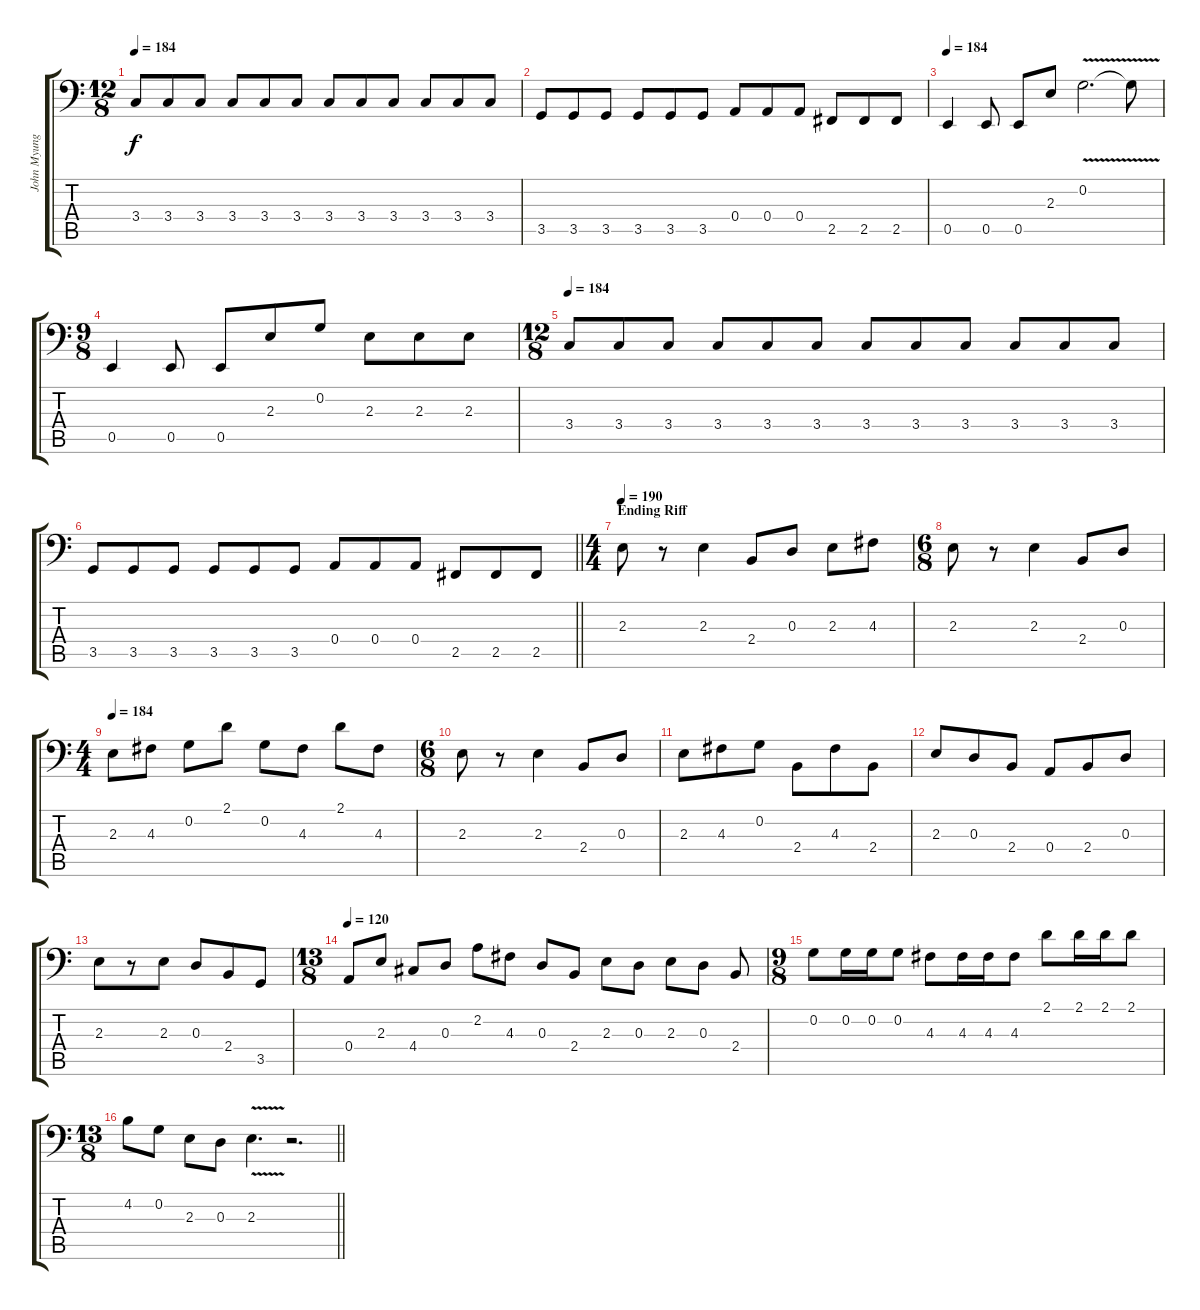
\track ("John Myung" "John Myung") {instrument electricbassfinger}
\staff {score tabs}
\tuning (C3 G2 D2 A1 E1 B0) {hide}
\ts (12 8)
\tempo 184
\clef f4
\ks c
3.4.8{dy f} 3.4.8 3.4.8 3.4.8 3.4.8 3.4.8 3.4.8 3.4.8 3.4.8 3.4.8 3.4.8 3.4.8 |
3.5.8 3.5.8 3.5.8 3.5.8 3.5.8 3.5.8 0.4.8 0.4.8 0.4.8 2.5.8 2.5.8 2.5.8 |
\tempo 184
0.5.4 0.5.8 0.5.8 2.3.8 0.2{v}.2{d} 0.2{t}.8 |
\ts (9 8)
0.5.4 0.5.8 0.5.8 2.3.8 0.2.8 2.3.8 2.3.8 2.3.8 |
\ts (12 8)
\tempo 184
3.4.8 3.4.8 3.4.8 3.4.8 3.4.8 3.4.8 3.4.8 3.4.8 3.4.8 3.4.8 3.4.8 3.4.8 |
\barLineRight lightlight
3.5.8 3.5.8 3.5.8 3.5.8 3.5.8 3.5.8 0.4.8 0.4.8 0.4.8 2.5.8 2.5.8 2.5.8 |
\ts (4 4)
\section ("" "Ending Riff")
\tempo 190
2.3.8 r.8 2.3.4 2.4.8 0.3.8 2.3.8 4.3.8 |
\ts (6 8)
2.3.8 r.8 2.3.4 2.4.8 0.3.8 |
\ts (4 4)
\tempo 184
2.3.8 4.3.8 0.2.8 2.1.8 0.2.8 4.3.8 2.1.8 4.3.8 |
\ts (6 8)
2.3.8 r.8 2.3.4 2.4.8 0.3.8 |
2.3.8 4.3.8 0.2.8 2.4.8 4.3.8 2.4.8 |
2.3.8 0.3.8 2.4.8 0.4.8 2.4.8 0.3.8 |
2.3.8 r.8 2.3.8 0.3.8 2.4.8 3.5.8 |
\ts (13 8)
\tempo 120
0.4.8 2.3.8 4.4.8 0.3.8 2.2.8 4.3.8 0.3.8 2.4.8 2.3.8 0.3.8 2.3.8 0.3.8 2.4.8 |
\ts (9 8)
0.2.8 0.2.16 0.2.16 0.2.8 4.3.8 4.3.16 4.3.16 4.3.8 2.1.8 2.1.16 2.1.16 2.1.8 |
\ts (13 8)
\barLineRight lightlight
4.2.8 0.2.8 2.3.8 0.3.8 2.3{v}.4{d} r.2{d}
